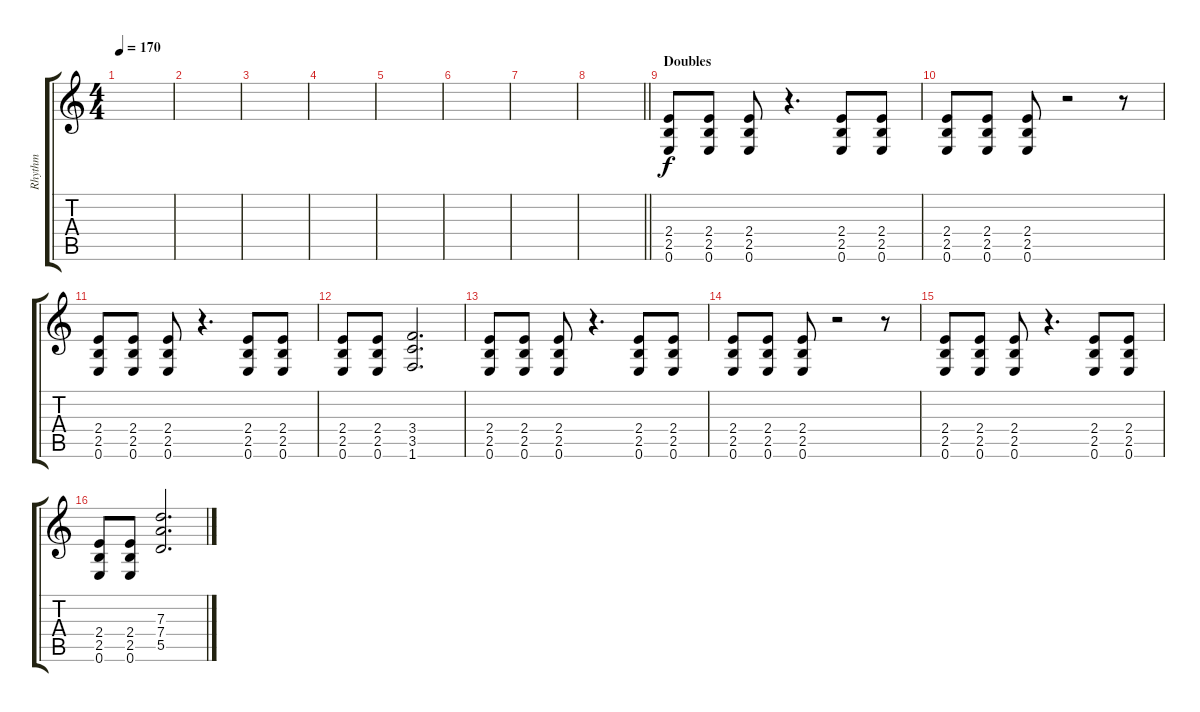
\track ("Rhythm" "Rhythm") {instrument overdrivenguitar}
\staff {score tabs}
\tuning (E4 B3 G3 D3 A2 E2) {hide}
\ts (4 4)
\tempo 170
\clef g2
\ks c
|
|
|
|
|
|
|
\barLineRight lightlight
|
\section ("" "Doubles")
(2.4 2.5 0.6).8 (2.4 2.5 0.6).8 (2.4 2.5 0.6).8 r.4{d} (2.4 2.5 0.6).8 (2.4 2.5 0.6).8 |
(2.4 2.5 0.6).8 (2.4 2.5 0.6).8 (2.4 2.5 0.6).8 r.2 r.8 |
(2.4 2.5 0.6).8 (2.4 2.5 0.6).8 (2.4 2.5 0.6).8 r.4{d} (2.4 2.5 0.6).8 (2.4 2.5 0.6).8 |
(2.4 2.5 0.6).8 (2.4 2.5 0.6).8 (3.4 3.5 1.6).2{d} |
(2.4 2.5 0.6).8 (2.4 2.5 0.6).8 (2.4 2.5 0.6).8 r.4{d} (2.4 2.5 0.6).8 (2.4 2.5 0.6).8 |
(2.4 2.5 0.6).8 (2.4 2.5 0.6).8 (2.4 2.5 0.6).8 r.2 r.8 |
(2.4 2.5 0.6).8 (2.4 2.5 0.6).8 (2.4 2.5 0.6).8 r.4{d} (2.4 2.5 0.6).8 (2.4 2.5 0.6).8 |
(2.4 2.5 0.6).8 (2.4 2.5 0.6).8 (7.3 7.4 5.5).2{d}
